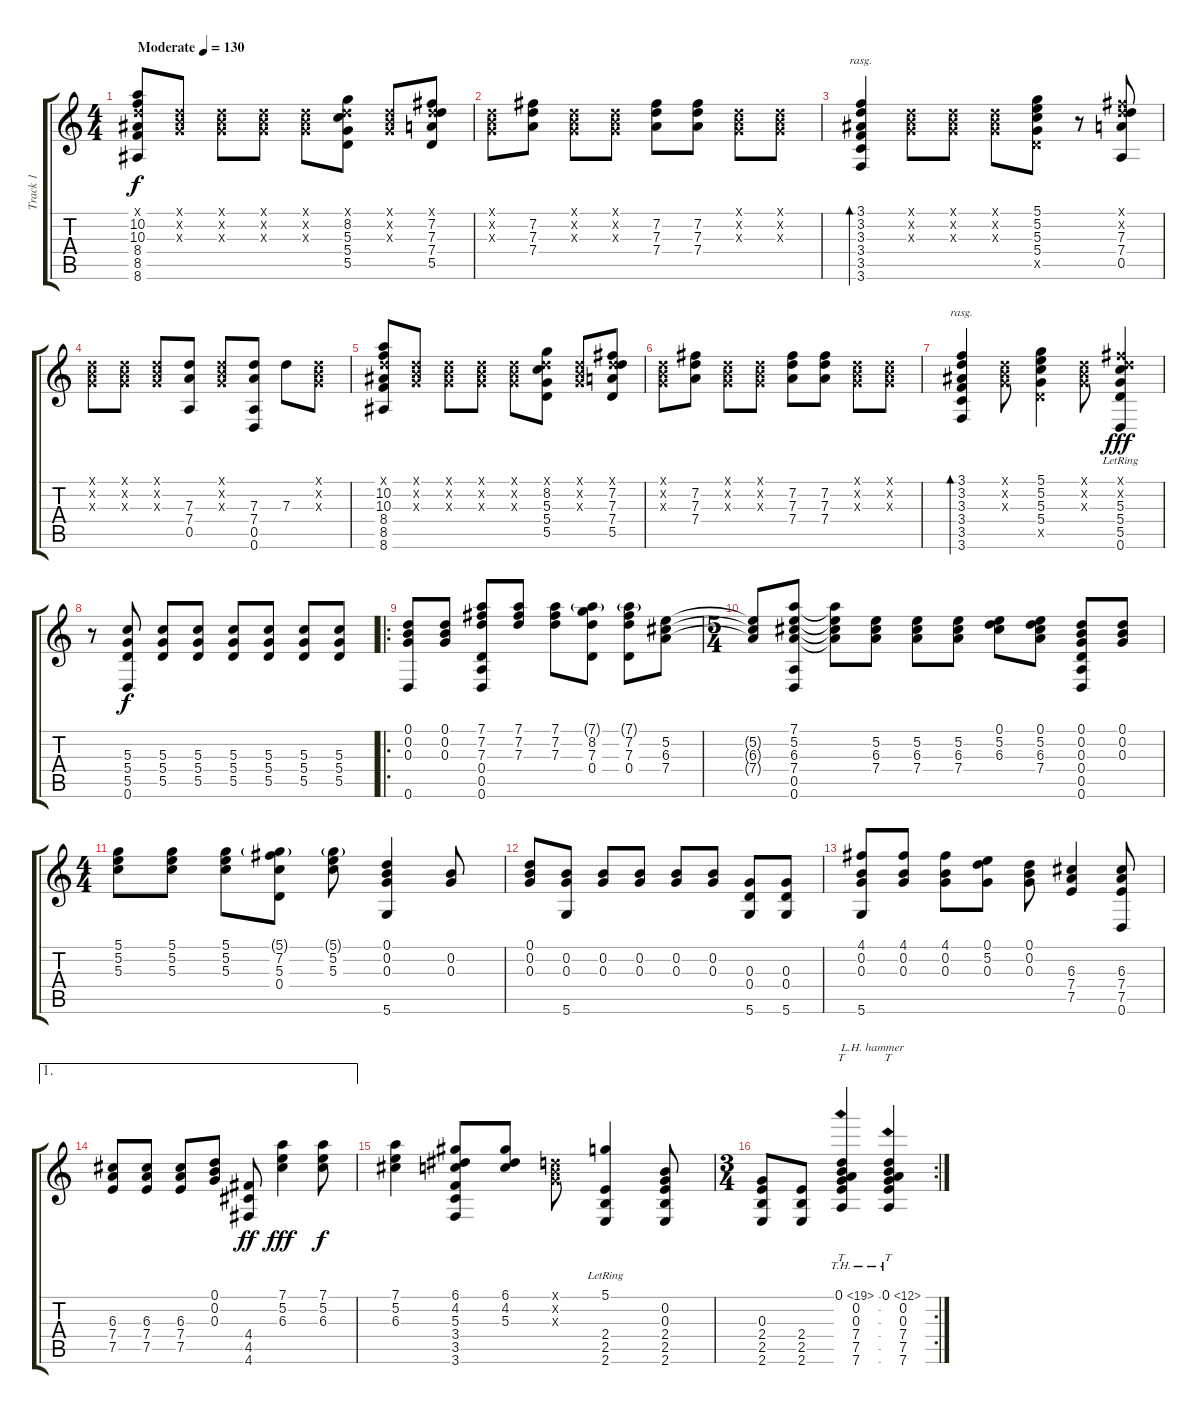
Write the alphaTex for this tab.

\track ("Track 1" "Track 1") {instrument acousticguitarsteel}
\staff {score tabs}
\tuning (D4 B3 G3 D3 A2 D2) {hide}
\ts (4 4)
\tempo (130 "Moderate")
\clef g2
\ks c
(0.1{x} 10.2 10.3 8.4 8.5 8.6).8{dy f instrument acousticguitarsteel} (0.1{x} 0.2{x} 0.3{x}).8 (0.1{x} 0.2{x} 0.3{x}).8 (0.1{x} 0.2{x} 0.3{x}).8 (0.1{x} 0.2{x} 0.3{x}).8 (0.1{x} 8.2 5.3 5.4 5.5).8 (0.1{x} 0.2{x} 0.3{x}).8 (0.1{x} 7.2 7.3 7.4 5.5).8 |
(0.1{x} 0.2{x} 0.3{x}).8 (7.2 7.3 7.4).8 (0.1{x} 0.2{x} 0.3{x}).8 (0.1{x} 0.2{x} 0.3{x}).8 (7.2 7.3 7.4).8 (7.2 7.3 7.4).8 (0.1{x} 0.2{x} 0.3{x}).8 (0.1{x} 0.2{x} 0.3{x}).8 |
(3.1 3.2 3.3 3.4 3.5 3.6).4{bd 120 rasg ii} (0.1{x} 0.2{x} 0.3{x}).8 (0.1{x} 0.2{x} 0.3{x}).8 (0.1{x} 0.2{x} 0.3{x}).8 (5.1 5.2 5.3 5.4 5.5{x}).8 r.8 (0.1{x} 7.2{x} 7.3 7.4 0.5).8 |
(0.1{x} 0.2{x} 0.3{x}).8 (0.1{x} 0.2{x} 0.3{x}).8 (0.1{x} 0.2{x} 0.3{x}).8 (7.3 7.4 0.5).8 (0.1{x} 0.2{x} 0.3{x}).8 (7.3 7.4 0.5 0.6).8 7.3.8 (0.1{x} 0.2{x} 0.3{x}).8 |
(0.1{x} 10.2 10.3 8.4 8.5 8.6).8 (0.1{x} 0.2{x} 0.3{x}).8 (0.1{x} 0.2{x} 0.3{x}).8 (0.1{x} 0.2{x} 0.3{x}).8 (0.1{x} 0.2{x} 0.3{x}).8 (0.1{x} 8.2 5.3 5.4 5.5).8 (0.1{x} 0.2{x} 0.3{x}).8 (0.1{x} 7.2 7.3 7.4 5.5).8 |
(0.1{x} 0.2{x} 0.3{x}).8 (7.2 7.3 7.4).8 (0.1{x} 0.2{x} 0.3{x}).8 (0.1{x} 0.2{x} 0.3{x}).8 (7.2 7.3 7.4).8 (7.2 7.3 7.4).8 (0.1{x} 0.2{x} 0.3{x}).8 (0.1{x} 0.2{x} 0.3{x}).8 |
(3.1 3.2 3.3 3.4 3.5 3.6).4{bd 60 rasg ii} (0.1{x} 0.2{x} 0.3{x}).8 (5.1 5.2 5.3 5.4 5.5{x}).4 (0.1{x} 0.2{x} 0.3{x}).8 (0.1{x} 7.2{x} 5.3 5.4 5.5{lr} 0.6).4{dy fff} |
r.8 (5.3 5.4 5.5 0.6).8{dy f} (5.3 5.4 5.5).8 (5.3 5.4 5.5).8 (5.3 5.4 5.5).8 (5.3 5.4 5.5).8 (5.3 5.4 5.5).8 (5.3 5.4 5.5).8 |
\ro
(0.1 0.2 0.3 0.6).8 (0.1 0.2 0.3).8 (7.1 7.2 7.3 0.4 0.5 0.6).8 (7.1 7.2 7.3).8 (7.1 7.2 7.3).8 (7.1{g} 8.2 7.3 0.4).8 (7.1{g} 7.2 7.3 0.4).8 (5.2 6.3 7.4).8 |
\ts (5 4)
(5.2{t} 6.3{t} 7.4{t}).8 (7.1 5.2 6.3 7.4 0.5 0.6).8 (7.1{t} 5.2{t} 6.3{t} 7.4{t}).8 (5.2 6.3 7.4).8 (5.2 6.3 7.4).8 (5.2 6.3 7.4).8 (0.1 5.2 6.3).8 (0.1 5.2 6.3 7.4).8 (0.1 0.2 0.3 0.4 0.5 0.6).8 (0.1 0.2 0.3).8 |
\ts (4 4)
(5.1 5.2 5.3).8 (5.1 5.2 5.3).8 (5.1 5.2 5.3).8 (5.1{g} 7.2 5.3 0.4).8 (5.1{g} 5.2 5.3).8 (0.1 0.2 0.3 5.6).4 (0.2 0.3).8 |
(0.1 0.2 0.3).8 (0.2 0.3 5.6).8 (0.2 0.3).8 (0.2 0.3).8 (0.2 0.3).8 (0.2 0.3).8 (0.3 0.4 5.6).8 (0.3 0.4 5.6).8 |
(4.1 0.2 0.3 5.6).8 (4.1 0.2 0.3).8 (4.1 0.2 0.3).8 (0.1 5.2 0.3).8 (0.1 0.2 0.3).8 (6.3 7.4 7.5).4 (6.3 7.4 7.5 0.6).8 |
\ae 1
(6.3 7.4 7.5).8 (6.3 7.4 7.5).8 (6.3 7.4 7.5).8 (0.1 0.2 0.3).8 (4.4 4.5 4.6).8{dy ff} (7.1 5.2 6.3).4{dy fff} (7.1 5.2 6.3).8{dy f} |
(7.1 5.2 6.3).4 (6.1 4.2 5.3 3.4 3.5 3.6).8 (6.1 4.2 5.3).8 (0.1{x} 0.2{x} 0.3{x}).8 (5.1 2.4{lr} 2.5 2.6).4 (0.2 0.3 2.4 2.5 2.6).8 |
\rc 2
\ts (3 4)
(0.3 2.4 2.5 2.6).8 (2.4 2.5 2.6).8 (0.1{th 19} 0.2 0.3 7.4 7.5 7.6).4{tt txt "L.H. hammer"} (0.1{th 12} 0.2 0.3 7.4 7.5 7.6).4{tt}
